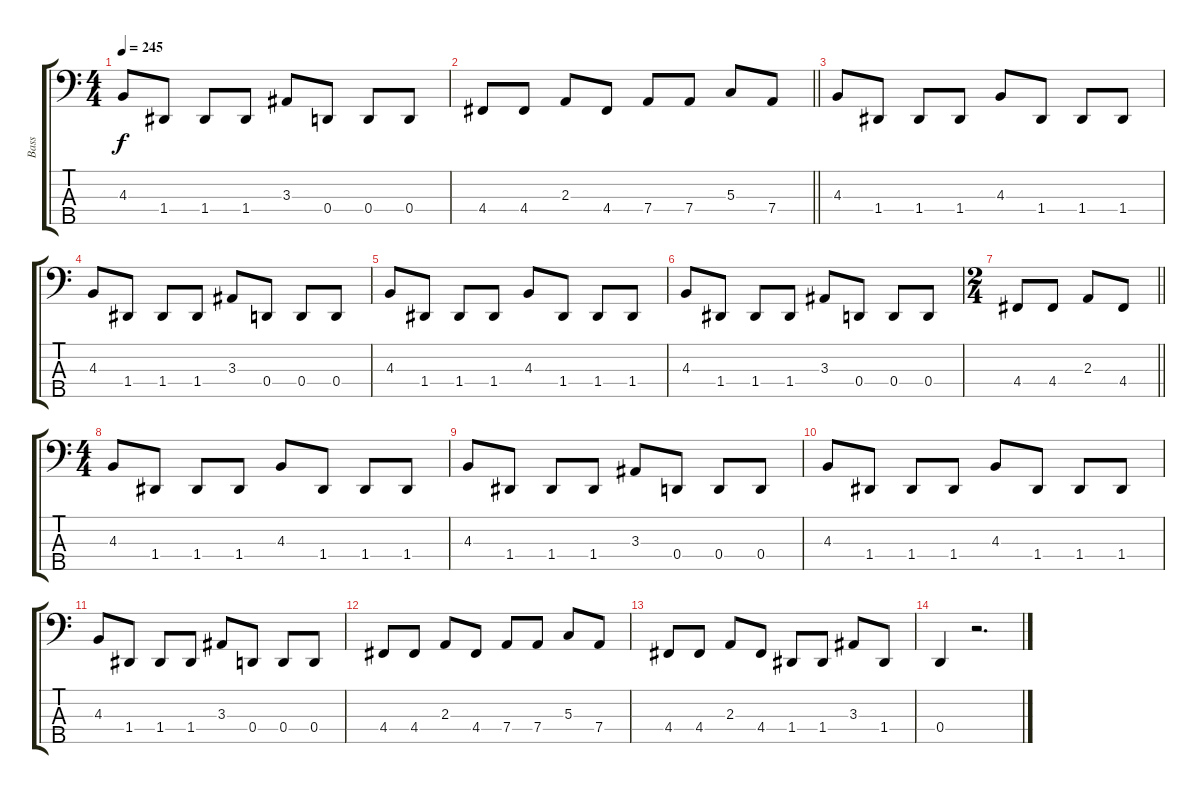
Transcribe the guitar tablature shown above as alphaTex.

\track ("Bass" "Bass") {instrument electricbasspick}
\staff {score tabs}
\tuning (F2 C2 G1 D1 A0) {hide}
\ts (4 4)
\tempo 245
\clef f4
\ks c
4.3.8{dy f} 1.4.8 1.4.8 1.4.8 3.3.8 0.4.8 0.4.8 0.4.8 |
\barLineRight lightlight
4.4.8 4.4.8 2.3.8 4.4.8 7.4.8 7.4.8 5.3.8 7.4.8 |
4.3.8 1.4.8 1.4.8 1.4.8 4.3.8 1.4.8 1.4.8 1.4.8 |
4.3.8 1.4.8 1.4.8 1.4.8 3.3.8 0.4.8 0.4.8 0.4.8 |
4.3.8 1.4.8 1.4.8 1.4.8 4.3.8 1.4.8 1.4.8 1.4.8 |
4.3.8 1.4.8 1.4.8 1.4.8 3.3.8 0.4.8 0.4.8 0.4.8 |
\ts (2 4)
\barLineRight lightlight
4.4.8 4.4.8 2.3.8 4.4.8 |
\ts (4 4)
4.3.8 1.4.8 1.4.8 1.4.8 4.3.8 1.4.8 1.4.8 1.4.8 |
4.3.8 1.4.8 1.4.8 1.4.8 3.3.8 0.4.8 0.4.8 0.4.8 |
4.3.8 1.4.8 1.4.8 1.4.8 4.3.8 1.4.8 1.4.8 1.4.8 |
4.3.8 1.4.8 1.4.8 1.4.8 3.3.8 0.4.8 0.4.8 0.4.8 |
4.4.8 4.4.8 2.3.8 4.4.8 7.4.8 7.4.8 5.3.8 7.4.8 |
4.4.8 4.4.8 2.3.8 4.4.8 1.4.8 1.4.8 3.3.8 1.4.8 |
0.4.4 r.2{d}
